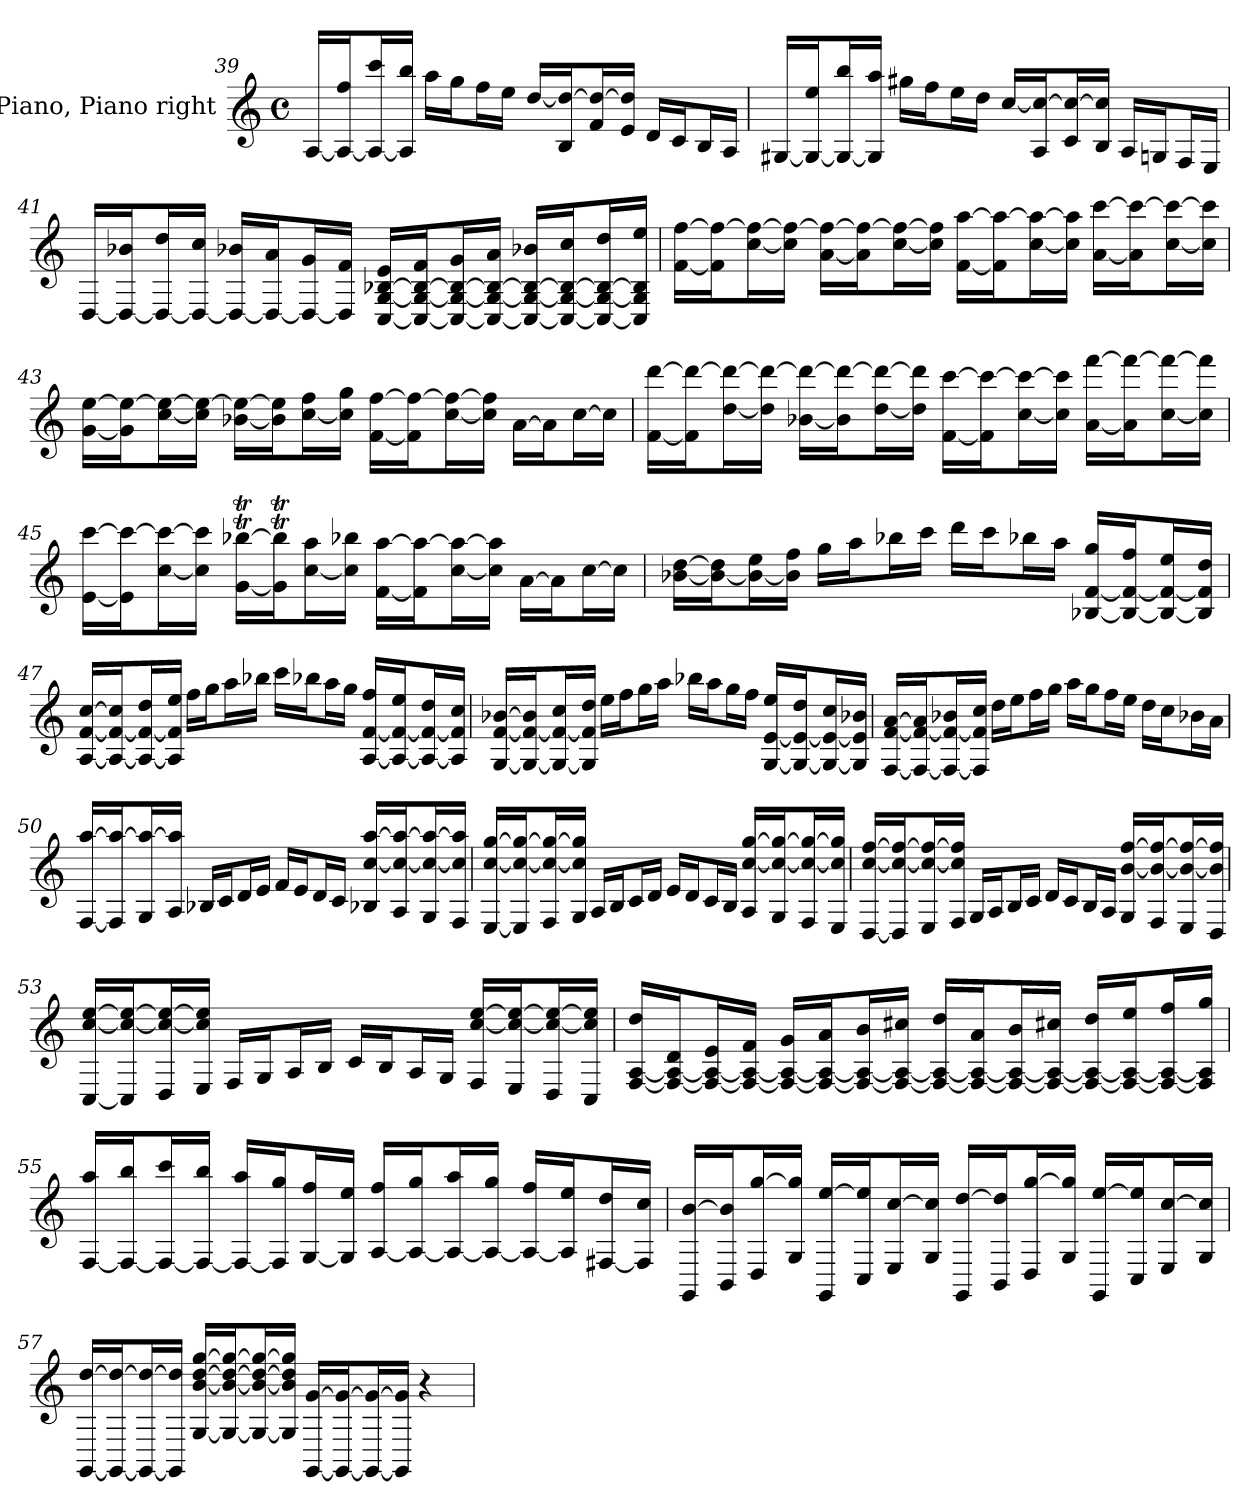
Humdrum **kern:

**kern
*part1
*staff1
*I"Piano, Piano right
*I'Pno
*clefG2
*k[]
*M4/4
*met(c)
=39
[16ALL
16A_ 16ffJ
16A_ 16cccL
16A] 16bbJJ
16aaLL
16ggJ
16ffL
16eeJJ
[16ddLL
16B 16dd_J
16f 16dd_L
16e 16dd]JJ
16dLL
16cJ
16BL
16AJJ
=40
[16G#XLL
16G#_ 16eeJ
16G#_ 16bbL
16G#] 16aaJJ
16gg#XLL
16ffJ
16eeL
16ddJJ
[16ccLL
16A 16cc_J
16c 16cc_L
16B 16cc]JJ
16ALL
16GnJ
16FL
16EJJ
=41
[16DLL
16D_ 16b-XJ
16D_ 16ddL
16D_ 16ccJJ
16D_ 16b-XLL
16D_ 16aJ
16D_ 16gL
16D] 16fJJ
[16C [16G [16B-X 16eLL
16C_ 16G_ 16B-_ 16fJ
16C_ 16G_ 16B-_ 16gL
16C_ 16G_ 16B-_ 16aJJ
16C_ 16G_ 16B-_ 16b-XLL
16C_ 16G_ 16B-_ 16ccJ
16C_ 16G_ 16B-_ 16ddL
16C] 16G] 16B-] 16eeJJ
=42
[16f [16ffLL
16f] 16ff_J
[16cc 16ff_L
16cc] 16ff_JJ
[16a 16ff_LL
16a] 16ff_J
[16cc 16ff_L
16cc] 16ff]JJ
[16f [16aaLL
16f] 16aa_J
[16cc 16aa_L
16cc] 16aa]JJ
[16a [16cccLL
16a] 16ccc_J
[16cc 16ccc_L
16cc] 16ccc]JJ
=43
[16g [16eeLL
16g] 16ee_J
[16cc 16ee_L
16cc] 16ee_JJ
[16b-X 16ee_LL
16b-] 16ee]J
[16cc 16ffL
16cc] 16ggJJ
[16f [16ffLL
16f] 16ff_J
[16cc 16ff_L
16cc] 16ff]JJ
[16aLL
16aJ]
[16ccL
16ccJJ]
=44
[16f [16dddLL
16f] 16ddd_J
[16dd 16ddd_L
16dd] 16ddd_JJ
[16b-X 16ddd_LL
16b-] 16ddd_J
[16dd 16ddd_L
16dd] 16ddd]JJ
[16f [16cccLL
16f] 16ccc_J
[16cc 16ccc_L
16cc] 16ccc]JJ
[16a [16fffLL
16a] 16fff_J
[16cc 16fff_L
16cc] 16fff]JJ
=45
[16e [16cccLL
16e] 16ccc_J
[16cc 16ccc_L
16cc] 16ccc]JJ
[16gT [16bb-XTLL
16g]T 16bb-]TJ
[16cc 16aaL
16cc] 16bb-XJJ
[16f [16aaLL
16f] 16aa_J
[16cc 16aa_L
16cc] 16aa]JJ
[16aLL
16aJ]
[16ccL
16ccJJ]
=46
[16b-X [16ddLL
16b-_ 16dd]J
16b-_ 16eeL
16b-] 16ffJJ
16ggLL
16aaJ
16bb-XL
16cccJJ
16dddLL
16cccJ
16bb-XL
16aaJJ
[16B-X [16f 16ggLL
16B-_ 16f_ 16ffJ
16B-_ 16f_ 16eeL
16B-] 16f] 16ddJJ
=47
[16A [16f [16ccLL
16A_ 16f_ 16cc]J
16A_ 16f_ 16ddL
16A] 16f] 16eeJJ
16ffLL
16ggJ
16aaL
16bb-XJJ
16cccLL
16bb-XJ
16aaL
16ggJJ
[16A [16f 16ffLL
16A_ 16f_ 16eeJ
16A_ 16f_ 16ddL
16A] 16f] 16ccJJ
=48
[16G [16f [16b-XLL
16G_ 16f_ 16b-]J
16G_ 16f_ 16ccL
16G] 16f] 16ddJJ
16eeLL
16ffJ
16ggL
16aaJJ
16bb-XLL
16aaJ
16ggL
16ffJJ
[16G [16e 16eeLL
16G_ 16e_ 16ddJ
16G_ 16e_ 16ccL
16G] 16e] 16b-XJJ
=49
[16F [16f [16aLL
16F_ 16f_ 16a]J
16F_ 16f_ 16b-XL
16F] 16f] 16ccJJ
16ddLL
16eeJ
16ffL
16ggJJ
16aaLL
16ggJ
16ffL
16eeJJ
16ddLL
16ccJ
16b-XL
16aJJ
=50
[16F [16aaLL
16F] 16aa_J
16G 16aa_L
16A 16aa]JJ
16B-XLL
16cJ
16dL
16eJJ
16fLL
16eJ
16dL
16cJJ
16B-X [16cc [16aaLL
16A 16cc_ 16aa_J
16G 16cc_ 16aa_L
16F 16cc] 16aa]JJ
=51
[16E [16cc [16ggLL
16E] 16cc_ 16gg_J
16F 16cc_ 16gg_L
16G 16cc] 16gg]JJ
16ALL
16BJ
16cL
16dJJ
16eLL
16dJ
16cL
16BJJ
16A [16cc [16ggLL
16G 16cc_ 16gg_J
16F 16cc_ 16gg_L
16E 16cc] 16gg]JJ
=52
[16D [16cc [16ffLL
16D] 16cc_ 16ff_J
16E 16cc_ 16ff_L
16F 16cc] 16ff]JJ
16GLL
16AJ
16BL
16cJJ
16dLL
16cJ
16BL
16AJJ
16G [16b [16ffLL
16F 16b_ 16ff_J
16E 16b_ 16ff_L
16D 16b] 16ff]JJ
=53
[16C [16cc [16eeLL
16C] 16cc_ 16ee_J
16D 16cc_ 16ee_L
16E 16cc] 16ee]JJ
16FLL
16GJ
16AL
16BJJ
16cLL
16BJ
16AL
16GJJ
16F [16cc [16eeLL
16E 16cc_ 16ee_J
16D 16cc_ 16ee_L
16C 16cc] 16ee]JJ
=54
[16F [16A 16ddLL
16F_ 16A_ 16dJ
16F_ 16A_ 16eL
16F_ 16A_ 16fJJ
16F_ 16A_ 16gLL
16F_ 16A_ 16aJ
16F_ 16A_ 16bL
16F_ 16A_ 16cc#XJJ
16F_ 16A_ 16ddLL
16F_ 16A_ 16aJ
16F_ 16A_ 16bL
16F_ 16A_ 16cc#XJJ
16F_ 16A_ 16ddLL
16F_ 16A_ 16eeJ
16F_ 16A_ 16ffL
16F] 16A] 16ggJJ
=55
[16F 16aaLL
16F_ 16bbJ
16F_ 16cccL
16F_ 16bbJJ
16F_ 16aaLL
16F] 16ggJ
[16G 16ffL
16G] 16eeJJ
[16A 16ffLL
16A_ 16ggJ
16A_ 16aaL
16A_ 16ggJJ
16A_ 16ffLL
16A] 16eeJ
[16F#X 16ddL
16F#] 16ccJJ
=56
16GG [16bLL
16BB 16b]J
16D [16ggL
16G 16gg]JJ
16GG [16eeLL
16C 16ee]J
16E [16ccL
16G 16cc]JJ
16GG [16ddLL
16BB 16dd]J
16D [16ggL
16G 16gg]JJ
16GG [16eeLL
16C 16ee]J
16E [16ccL
16G 16cc]JJ
=57
[16GG [16ddLL
16GG_ 16dd_J
16GG_ 16dd_L
16GG] 16dd]JJ
[16G [16b [16dd [16ggLL
16G_ 16b_ 16dd_ 16gg_J
16G_ 16b_ 16dd_ 16gg_L
16G] 16b] 16dd] 16gg]JJ
[16GG [16gLL
16GG_ 16g_J
16GG_ 16g_L
16GG] 16g]JJ
4r
=
*-
